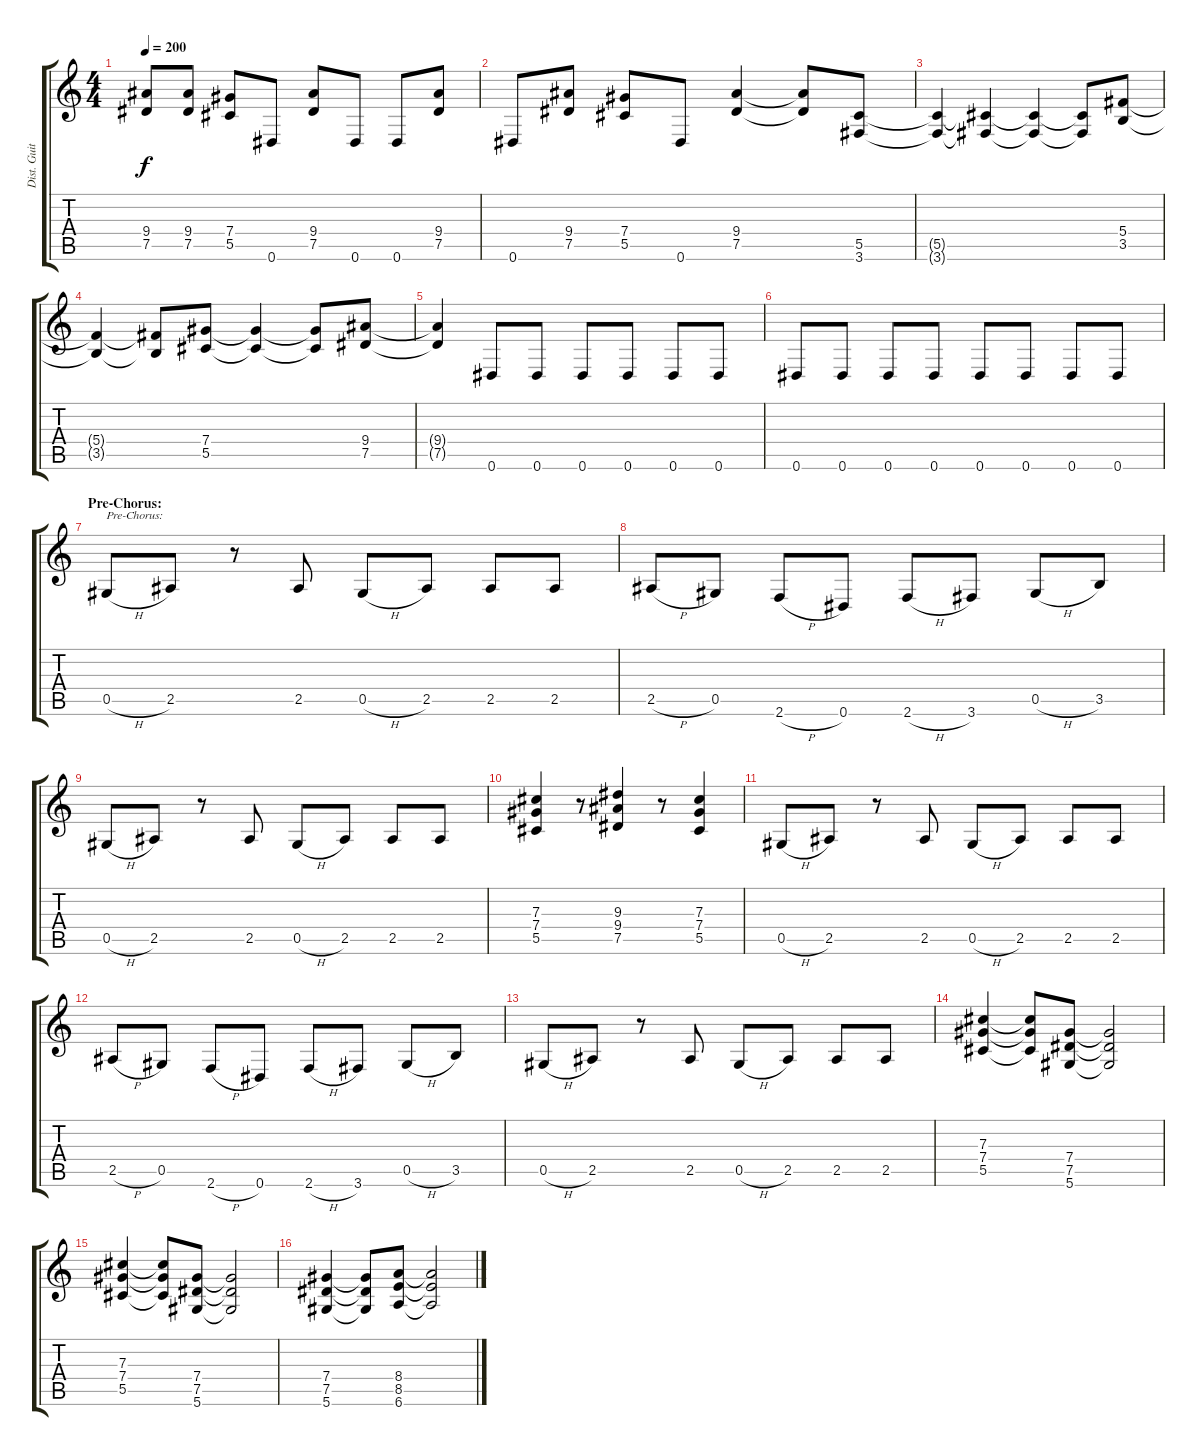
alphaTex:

\track ("Dist. Guitar 1" "Dist. Guit") {instrument distortionguitar}
\staff {score tabs}
\tuning (Eb4 Bb3 Gb3 Db3 Ab2 Eb2) {hide}
\ts (4 4)
\tempo 200
\clef g2
\ks c
(9.4 7.5).8{dy f} (9.4 7.5).8 (7.4 5.5).8 0.6.8 (9.4 7.5).8 0.6.8 0.6.8 (9.4 7.5).8 |
0.6.8 (9.4 7.5).8 (7.4 5.5).8 0.6.8 (9.4 7.5).4 (9.4{t} 7.5{t}).8 (5.5 3.6).8 |
(5.5{t} 3.6{t}).4 (5.5{t} 3.6{t}).4 (5.5{t} 3.6{t}).4 (5.5{t} 3.6{t}).8 (5.4 3.5).8 |
(5.4{t} 3.5{t}).4 (5.4{t} 3.5{t}).8 (7.4 5.5).8 (7.4{t} 5.5{t}).4 (7.4{t} 5.5{t}).8 (9.4 7.5).8 |
(9.4{t} 7.5{t}).4 0.6.8 0.6.8 0.6.8 0.6.8 0.6.8 0.6.8 |
0.6.8 0.6.8 0.6.8 0.6.8 0.6.8 0.6.8 0.6.8 0.6.8 |
\section ("" "Pre-Chorus:")
0.5{h}.8{txt "Pre-Chorus:"} 2.5.8 r.8 2.5.8 0.5{h}.8 2.5.8 2.5.8 2.5.8 |
2.5{h}.8 0.5.8 2.6{h}.8 0.6.8 2.6{h}.8 3.6.8 0.5{h}.8 3.5.8 |
0.5{h}.8 2.5.8 r.8 2.5.8 0.5{h}.8 2.5.8 2.5.8 2.5.8 |
(7.3 7.4 5.5).4 r.8 (9.3 9.4 7.5).4 r.8 (7.3 7.4 5.5).4 |
0.5{h}.8 2.5.8 r.8 2.5.8 0.5{h}.8 2.5.8 2.5.8 2.5.8 |
2.5{h}.8 0.5.8 2.6{h}.8 0.6.8 2.6{h}.8 3.6.8 0.5{h}.8 3.5.8 |
0.5{h}.8 2.5.8 r.8 2.5.8 0.5{h}.8 2.5.8 2.5.8 2.5.8 |
(7.3 7.4 5.5).4 (7.3{t} 7.4{t} 5.5{t}).8 (7.4 7.5 5.6).8 (7.4{t} 7.5{t} 5.6{t}).2 |
(7.3 7.4 5.5).4 (7.3{t} 7.4{t} 5.5{t}).8 (7.4 7.5 5.6).8 (7.4{t} 7.5{t} 5.6{t}).2 |
(7.4 7.5 5.6).4 (7.4{t} 7.5{t} 5.6{t}).8 (8.4 8.5 6.6).8 (8.4{t} 8.5{t} 6.6{t}).2
